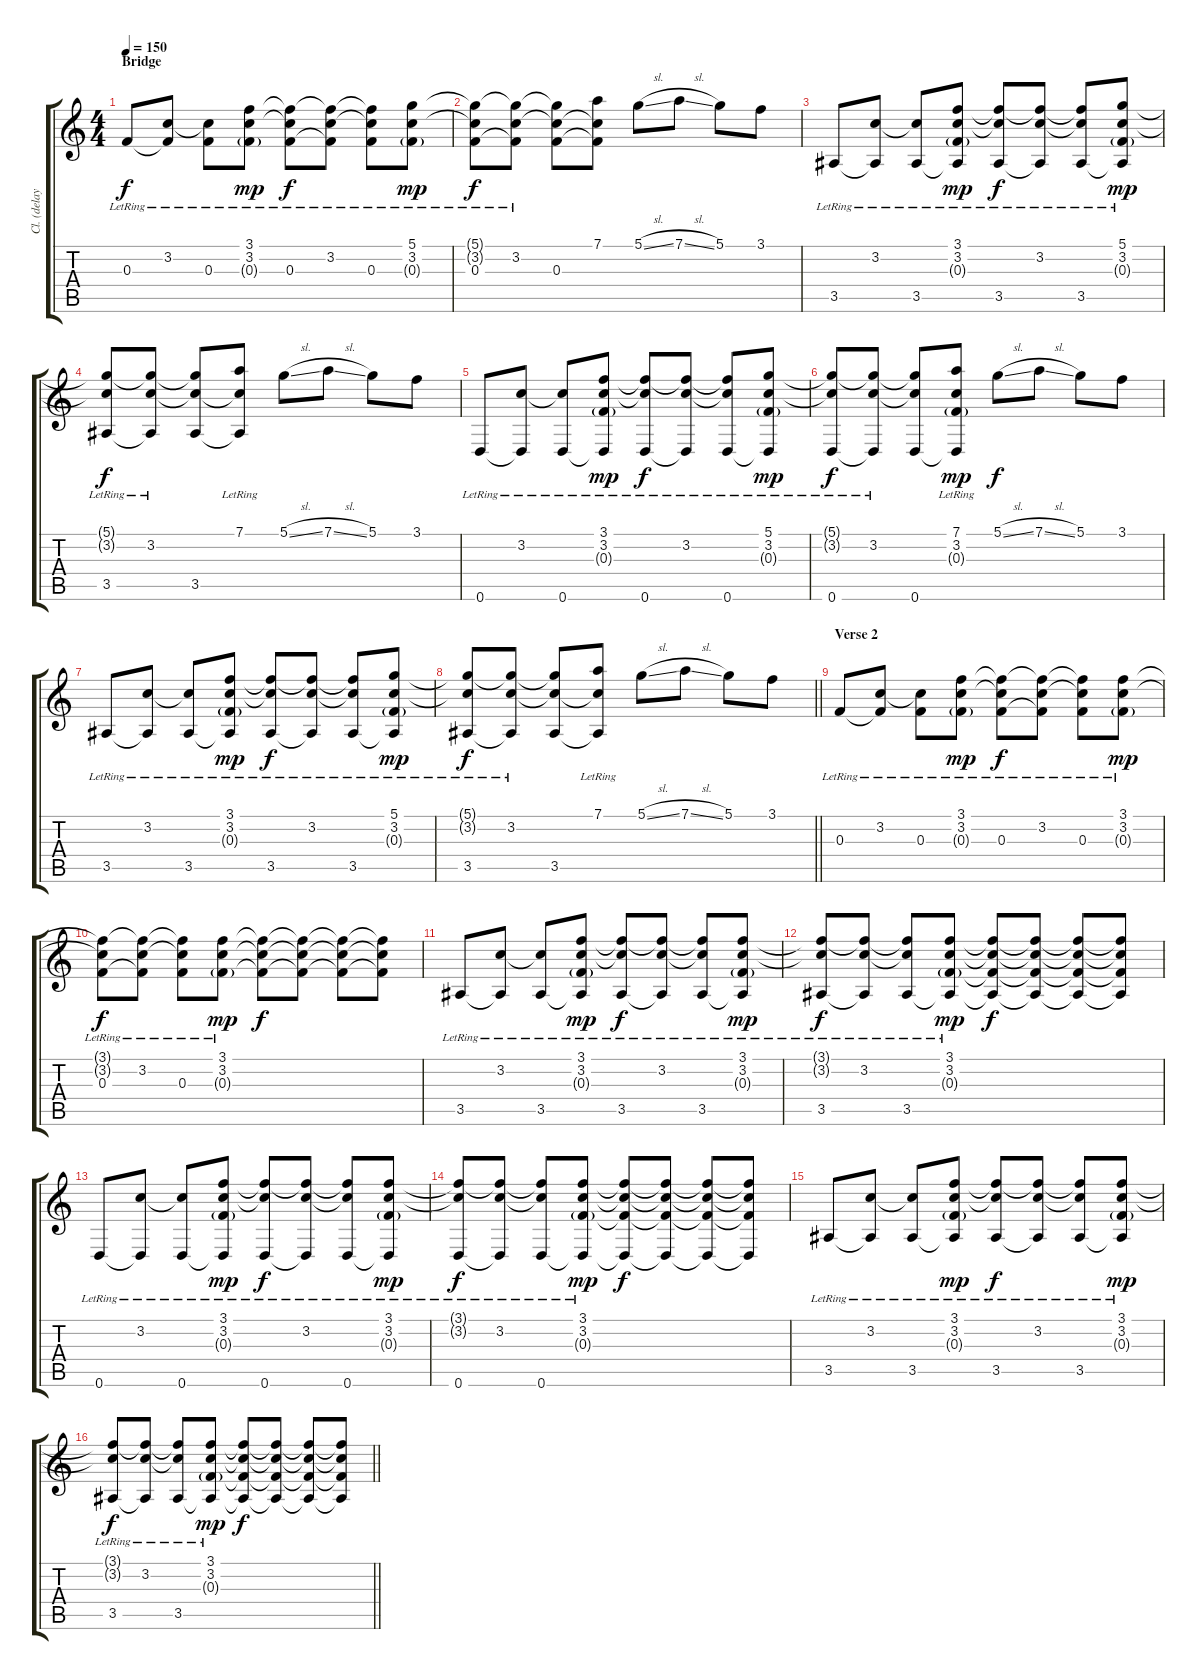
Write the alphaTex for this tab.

\track ("Cl. (delayed) Rhytm Guitar [R]" "Cl. (delay") {instrument electricguitarclean}
\staff {score tabs}
\tuning (D4 A3 F3 C3 G2 D2) {hide}
\ts (4 4)
\section ("" "Bridge")
\tempo 150
\clef g2
\ks c
0.3{lr}.8{dy f} (3.2{lr} 0.3{t}).8 (3.2{t} 0.3{lr}).8 (3.1{lr} 3.2{lr} 0.3{g lr}).8{dy mp} (3.1{t} 3.2{t} 0.3{lr}).8{dy f} (3.1{t} 3.2{lr} 0.3{t}).8 (3.1{t} 3.2{t} 0.3{lr}).8 (5.1{lr} 3.2{lr} 0.3{g lr}).8{dy mp} |
(5.1{t} 3.2{t} 0.3{lr}).8{dy f} (5.1{t} 3.2{lr} 0.3{t}).8 (5.1{t} 3.2{t} 0.3).8 (7.1 3.2{t} 0.3{t}).8 5.1{sl}.8 7.1{sl}.8 5.1.8 3.1.8 |
3.5{lr}.8 (3.2{lr} 3.5{t}).8 (3.2{t} 3.5{lr}).8 (3.1{lr} 3.2{lr} 0.3{g lr} 3.5{t}).8{dy mp} (3.1{t} 3.2{t} 3.5{lr}).8{dy f} (3.1{t} 3.2{lr} 3.5{t}).8 (3.1{t} 3.2{t} 3.5{lr}).8 (5.1{lr} 3.2{lr} 0.3{g lr} 3.5{t}).8{dy mp} |
(5.1{t} 3.2{t} 3.5{lr}).8{dy f} (5.1{t} 3.2{lr} 3.5{t}).8 (5.1{t} 3.2{t} 3.5).8 (7.1{lr} 3.2{t} 3.5{t}).8 5.1{sl}.8 7.1{sl}.8 5.1.8 3.1.8 |
0.6{lr}.8 (3.2{lr} 0.6{t}).8 (3.2{t} 0.6{lr}).8 (3.1{lr} 3.2{lr} 0.3{g lr} 0.6{t}).8{dy mp} (3.1{t} 3.2{t} 0.6{lr}).8{dy f} (3.1{t} 3.2{lr} 0.6{t}).8 (3.1{t} 3.2{t} 0.6{lr}).8 (5.1{lr} 3.2{lr} 0.3{g lr} 0.6{t}).8{dy mp} |
(5.1{t} 3.2{t} 0.6{lr}).8{dy f} (5.1{t} 3.2{lr} 0.6{t}).8 (5.1{t} 3.2{t} 0.6).8 (7.1{lr} 3.2{lr} 0.3{g lr} 0.6{t}).8{dy mp} 5.1{sl}.8{dy f} 7.1{sl}.8 5.1.8 3.1.8 |
3.5{lr}.8 (3.2{lr} 3.5{t}).8 (3.2{t} 3.5{lr}).8 (3.1{lr} 3.2{lr} 0.3{g lr} 3.5{t}).8{dy mp} (3.1{t} 3.2{t} 3.5{lr}).8{dy f} (3.1{t} 3.2{lr} 3.5{t}).8 (3.1{t} 3.2{t} 3.5{lr}).8 (5.1{lr} 3.2{lr} 0.3{g lr} 3.5{t}).8{dy mp} |
\barLineRight lightlight
(5.1{t} 3.2{t} 3.5{lr}).8{dy f} (5.1{t} 3.2{lr} 3.5{t}).8 (5.1{t} 3.2{t} 3.5).8 (7.1{lr} 3.2{t} 3.5{t}).8 5.1{sl}.8 7.1{sl}.8 5.1.8 3.1.8 |
\section ("" "Verse 2")
0.3{lr}.8 (3.2{lr} 0.3{t}).8 (3.2{t} 0.3{lr}).8 (3.1{lr} 3.2{lr} 0.3{g lr}).8{dy mp} (3.1{t} 3.2{t} 0.3{lr}).8{dy f} (3.1{t} 3.2{lr} 0.3{t}).8 (3.1{t} 3.2{t} 0.3{lr}).8 (3.1{lr} 3.2{lr} 0.3{g lr}).8{dy mp} |
(3.1{t} 3.2{t} 0.3{lr}).8{dy f} (3.1{t} 3.2{lr} 0.3{t}).8 (3.1{t} 3.2{t} 0.3{lr}).8 (3.1{lr} 3.2{lr} 0.3{g lr}).8{dy mp} (3.1{t} 3.2{t} 0.3{t}).8{dy f} (3.1{t} 3.2{t} 0.3{t}).8 (3.1{t} 3.2{t} 0.3{t}).8 (3.1{t} 3.2{t} 0.3{t}).8 |
3.5{lr}.8 (3.2{lr} 3.5{t}).8 (3.2{t} 3.5{lr}).8 (3.1{lr} 3.2{lr} 0.3{g lr} 3.5{t}).8{dy mp} (3.1{t} 3.2{t} 3.5{lr}).8{dy f} (3.1{t} 3.2{lr} 3.5{t}).8 (3.1{t} 3.2{t} 3.5{lr}).8 (3.1{lr} 3.2{lr} 0.3{g lr} 3.5{t}).8{dy mp} |
(3.1{t} 3.2{t} 3.5{lr}).8{dy f} (3.1{t} 3.2{lr} 3.5{t}).8 (3.1{t} 3.2{t} 3.5{lr}).8 (3.1{lr} 3.2{lr} 0.3{g lr} 3.5{t}).8{dy mp} (3.1{t} 3.2{t} 0.3{t} 3.5{t}).8{dy f} (3.1{t} 3.2{t} 0.3{t} 3.5{t}).8 (3.1{t} 3.2{t} 0.3{t} 3.5{t}).8 (3.1{t} 3.2{t} 0.3{t} 3.5{t}).8 |
0.6{lr}.8 (3.2{lr} 0.6{t}).8 (3.2{t} 0.6{lr}).8 (3.1{lr} 3.2{lr} 0.3{g lr} 0.6{t}).8{dy mp} (3.1{t} 3.2{t} 0.6{lr}).8{dy f} (3.1{t} 3.2{lr} 0.6{t}).8 (3.1{t} 3.2{t} 0.6{lr}).8 (3.1{lr} 3.2{lr} 0.3{g lr} 0.6{t}).8{dy mp} |
(3.1{t} 3.2{t} 0.6{lr}).8{dy f} (3.1{t} 3.2{lr} 0.6{t}).8 (3.1{t} 3.2{t} 0.6{lr}).8 (3.1{lr} 3.2{lr} 0.3{g lr} 0.6{t}).8{dy mp} (3.1{t} 3.2{t} 0.3{t} 0.6{t}).8{dy f} (3.1{t} 3.2{t} 0.3{t} 0.6{t}).8 (3.1{t} 3.2{t} 0.3{t} 0.6{t}).8 (3.1{t} 3.2{t} 0.3{t} 0.6{t}).8 |
3.5{lr}.8 (3.2{lr} 3.5{t}).8 (3.2{t} 3.5{lr}).8 (3.1{lr} 3.2{lr} 0.3{g lr} 3.5{t}).8{dy mp} (3.1{t} 3.2{t} 3.5{lr}).8{dy f} (3.1{t} 3.2{lr} 3.5{t}).8 (3.1{t} 3.2{t} 3.5{lr}).8 (3.1{lr} 3.2{lr} 0.3{g lr} 3.5{t}).8{dy mp} |
\barLineRight lightlight
(3.1{t} 3.2{t} 3.5{lr}).8{dy f} (3.1{t} 3.2{lr} 3.5{t}).8 (3.1{t} 3.2{t} 3.5{lr}).8 (3.1{lr} 3.2{lr} 0.3{g lr} 3.5{t}).8{dy mp} (3.1{t} 3.2{t} 0.3{t} 3.5{t}).8{dy f} (3.1{t} 3.2{t} 0.3{t} 3.5{t}).8 (3.1{t} 3.2{t} 0.3{t} 3.5{t}).8 (3.1{t} 3.2{t} 0.3{t} 3.5{t}).8
